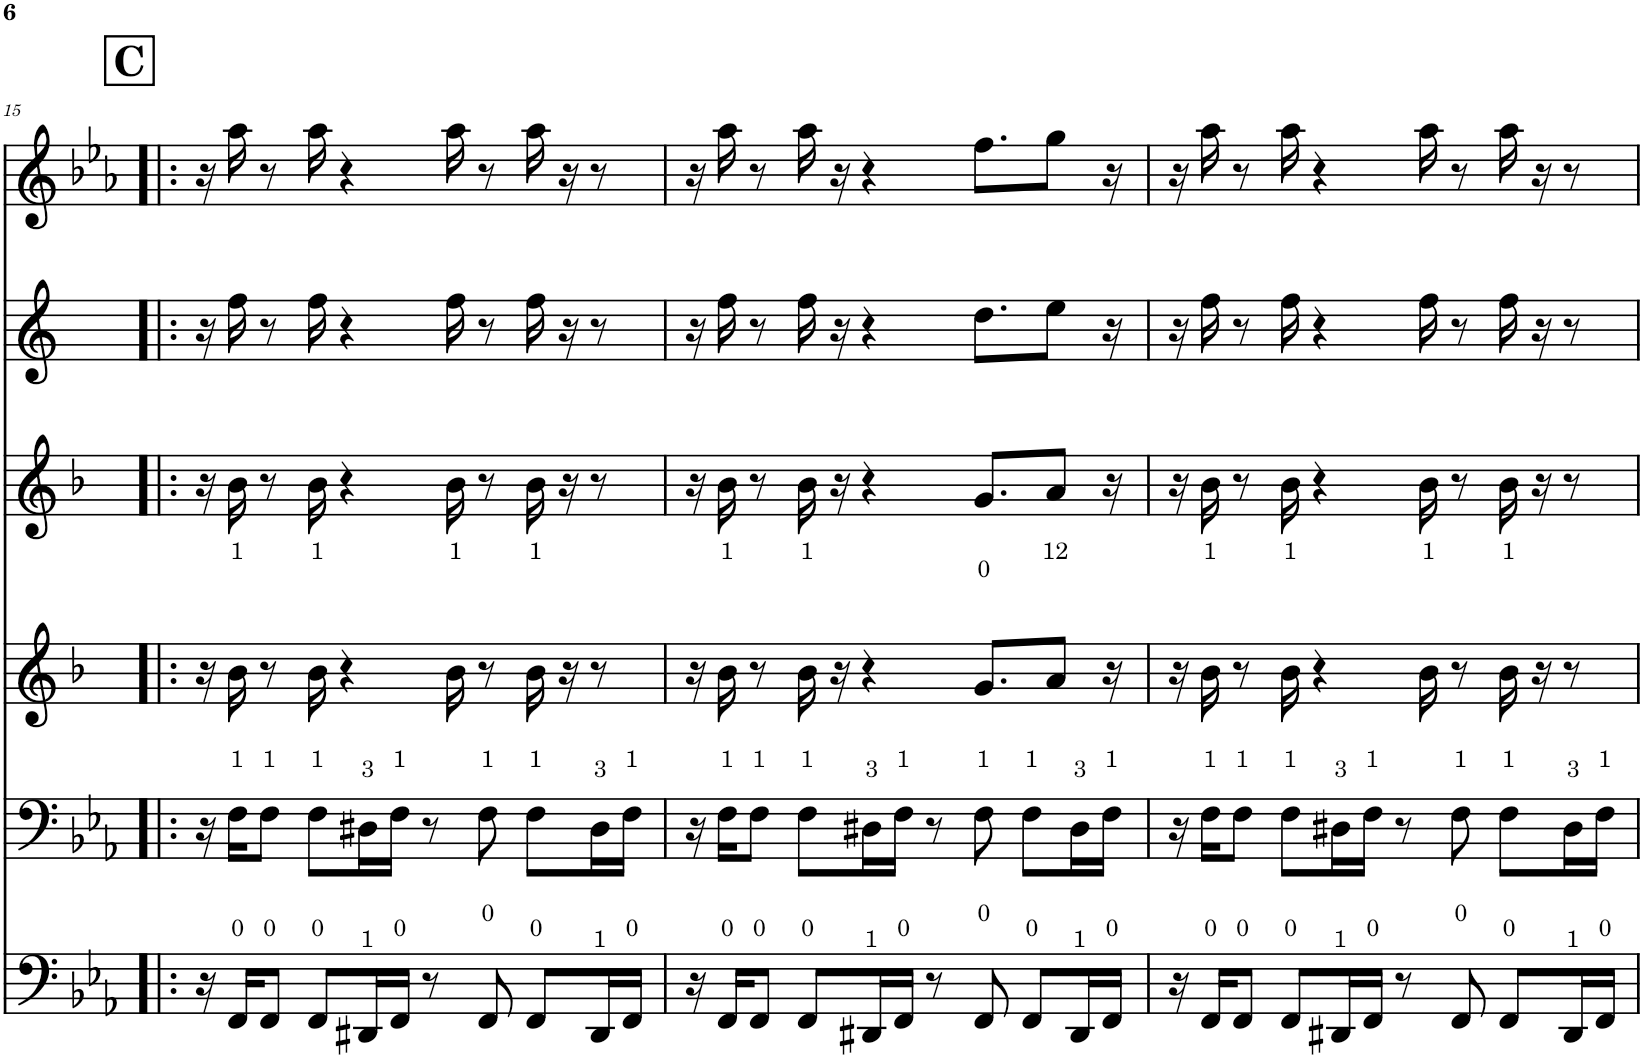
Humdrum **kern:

**kern	**kern	**kern	**kern	**kern	**kern
*part6	*part5	*part4	*part3	*part2	*part1
*staff6	*staff5	*staff4	*staff3	*staff2	*staff1
*I"Tuba	*I"Trombone	*I"Trompete Bb	*I"Saxofone Tenor	*I"Saxofone Alto	*I"Flauta
*I'Tba	*I'Trb	*I'Tpt	*	*	*I'Fl
!!LO:PB:g=z
*clefF4	*clefF4	*clefG2	*clefG2	*clefG2	*clefG2
*	*	*Trd1c2	*Trd8c14	*Trd5c9	*
*k[b-e-a-]	*k[b-e-a-]	*k[b-]	*k[b-]	*k[]	*k[b-e-a-]
*M4/4	*M4/4	*M4/4	*M4/4	*M4/4	*M4/4
!!LO:REH:place=s1:a:B:cj:t=C
=15!|:	=15!|:	=15!|:	=15!|:	=15!|:	=15!|:
16r	16r	16r	16r	16r	16r
16FF/KL	16F\KL	16b-\	16b-\	16ff\	16aa-\
8FF/J	8F\J	8r	8r	8r	8r
8FF/L	8F\L	16b-\	16b-\	16ff\	16aa-\
.	.	4r	4r	4r	4r
16DD#X/L	16D#X\L	.	.	.	.
16FF/JJ	16F\JJ	.	.	.	.
8r	8r	.	.	.	.
.	.	16b-\	16b-\	16ff\	16aa-\
8FF/	8F\	8r	8r	8r	8r
8FF/L	8F\L	16b-\	16b-\	16ff\	16aa-\
.	.	16r	16r	16r	16r
16DD#/L	16D#\L	8r	8r	8r	8r
16FF/JJ	16F\JJ	.	.	.	.
=16	=16	=16	=16	=16	=16
16r	16r	16r	16r	16r	16r
16FF/KL	16F\KL	16b-\	16b-\	16ff\	16aa-\
8FF/J	8F\J	8r	8r	8r	8r
8FF/L	8F\L	16b-\	16b-\	16ff\	16aa-\
.	.	16r	16r	16r	16r
16DD#X/L	16D#X\L	4r	4r	4r	4r
16FF/JJ	16F\JJ	.	.	.	.
8r	8r	.	.	.	.
8FF/	8F\	8.g/L	8.g/L	8.dd\L	8.ff\L
8FF/L	8F\L	.	.	.	.
.	.	8a/J	8a/J	8ee\J	8gg\J
16DD#/L	16D#\L	.	.	.	.
16FF/JJ	16F\JJ	16r	16r	16r	16r
=17	=17	=17	=17	=17	=17
16r	16r	16r	16r	16r	16r
16FF/KL	16F\KL	16b-\	16b-\	16ff\	16aa-\
8FF/J	8F\J	8r	8r	8r	8r
8FF/L	8F\L	16b-\	16b-\	16ff\	16aa-\
.	.	4r	4r	4r	4r
16DD#X/L	16D#X\L	.	.	.	.
16FF/JJ	16F\JJ	.	.	.	.
8r	8r	.	.	.	.
.	.	16b-\	16b-\	16ff\	16aa-\
8FF/	8F\	8r	8r	8r	8r
8FF/L	8F\L	16b-\	16b-\	16ff\	16aa-\
.	.	16r	16r	16r	16r
16DD#/L	16D#\L	8r	8r	8r	8r
16FF/JJ	16F\JJ	.	.	.	.
=	=	=	=	=	=
*-	*-	*-	*-	*-	*-
